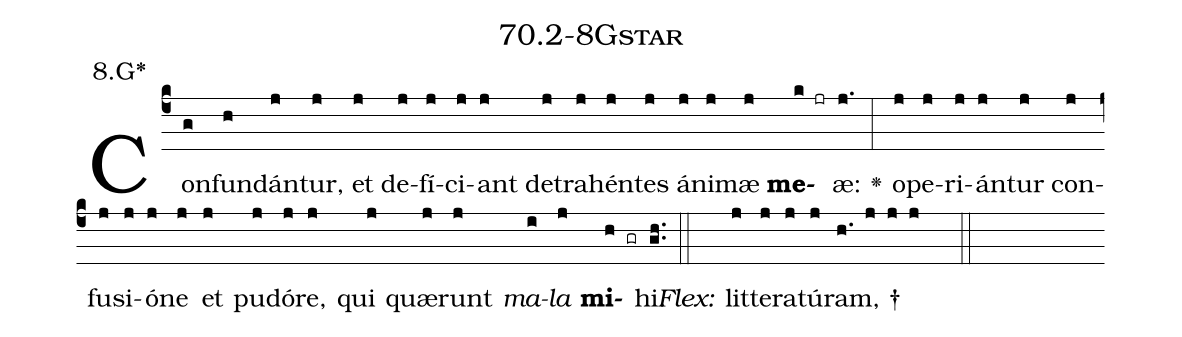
name: 70.2-8Gstar;
annotation: 8.G*;
%%
(c4)Con(g)fun(h)dán(j)tur,(j) et(j) de(j)fí(j)ci(j)ant(j) de(j)tra(j)hén(j)tes(j) á(j)ni(j)mæ(j) <b>me</b>(k jr)æ:(j.) <v>\greheightstar</v>(:) o(j)pe(j)ri(j)án(j)tur(j) con(j)fu(j)si(j)ó(j)ne(j) et(j) pu(j)dó(j)re,(j) qui(j) quæ(j)runt(j) <i>ma</i>(i)<i>la</i>(j) <b>mi</b>(h gr)hi.(gh..) (::)
<i>Flex:</i>()  lit(j)te(j)ra(j)tú(j)ram, †(h. j j j  ::)

%E(j) u(j) o(i) u(j) a(h) e.(gh..) (::)
